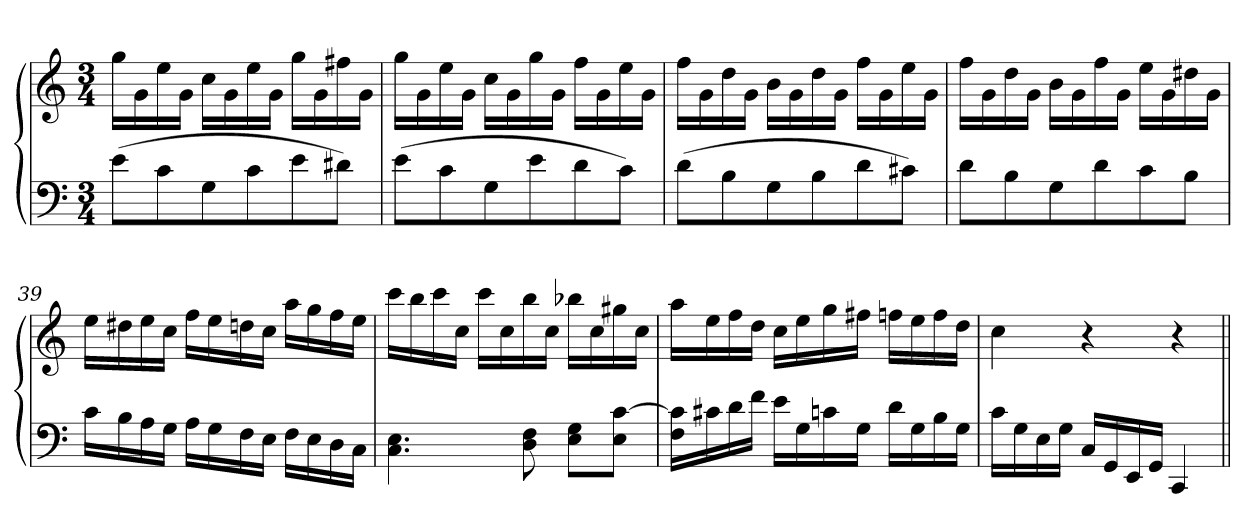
**kern	**kern
*part1	*part1
*staff2	*staff1
*clefF4	*clefG2
*k[]	*k[]
*C:	*C:
*M3/4	*M3/4
=	=
(8eL	16ggLL
.	16g
8c	16ee
.	16gJJ
8G	16ccLL
.	16g
8c	16ee
.	16gJJ
8e	16ggLL
.	16g
8d#XJ)	16ff#X
.	16gJJ
=36	=36
(8eL	16ggLL
.	16g
8c	16ee
.	16gJJ
8G	16ccLL
.	16g
8e	16gg
.	16gJJ
8d	16ffLL
.	16g
8cJ)	16ee
.	16gJJ
=37	=37
(8dL	16ffLL
.	16g
8B	16dd
.	16gJJ
8G	16bLL
.	16g
8B	16dd
.	16gJJ
8d	16ffLL
.	16g
8c#XJ)	16ee
.	16gJJ
=38	=38
8dL	16ffLL
.	16g
8B	16dd
.	16gJJ
8G	16bLL
.	16g
8d	16ff
.	16gJJ
8c	16eeLL
.	16g
8BJ	16dd#X
.	16gJJ
=39	=39
16cLL	16eeLL
16B	16dd#X
16A	16ee
16GJJ	16ccJJ
16ALL	16ffLL
16G	16ee
16F	16ddn
16EJJ	16ccJJ
16FLL	16aaLL
16E	16gg
16D	16ff
16CJJ	16eeJJ
=40	=40
4.C 4.E	16cccLL
.	16bb
.	16ccc
.	16ccJJ
.	16cccLL
.	16cc
8D 8F	16bb
.	16ccJJ
8E 8GL	16bb-XLL
.	16cc
8E [8cJ	16gg#X
.	16ccJJ
=41	=41
16F 16c]LL	16aaLL
16c#X	16ee
16d	16ff
16fJJ	16ddJJ
16eLL	16ccLL
16G	16ee
16cn	16gg
16GJJ	16ff#XJJ
16dLL	16ffnLL
16G	16ee
16B	16ff
16GJJ	16ddJJ
=42	=42
16cLL	4cc
16G	.
16E	.
16GJJ	.
16CLL	4r
16GG	.
16EE	.
16GGJJ	.
4CC	4r
=||	=||
*-	*-
